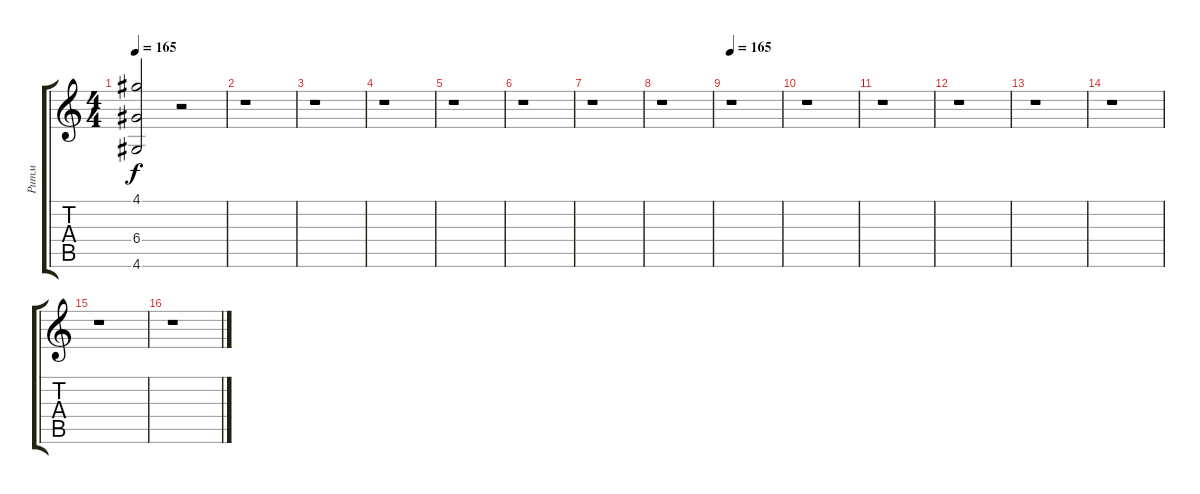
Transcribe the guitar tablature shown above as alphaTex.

\track ("Ритм" "Ритм") {instrument overdrivenguitar}
\staff {score tabs}
\tuning (E4 B3 G3 D3 A2 E2) {hide}
\ts (4 4)
\tempo 165
\clef g2
\ks c
(4.1 6.4 4.6).2{dy f} r.2 |
r.1 |
r.1 |
r.1 |
r.1 |
r.1 |
r.1 |
r.1 |
\tempo 165
r.1 |
r.1 |
r.1 |
r.1 |
r.1 |
r.1 |
r.1 |
r.1
